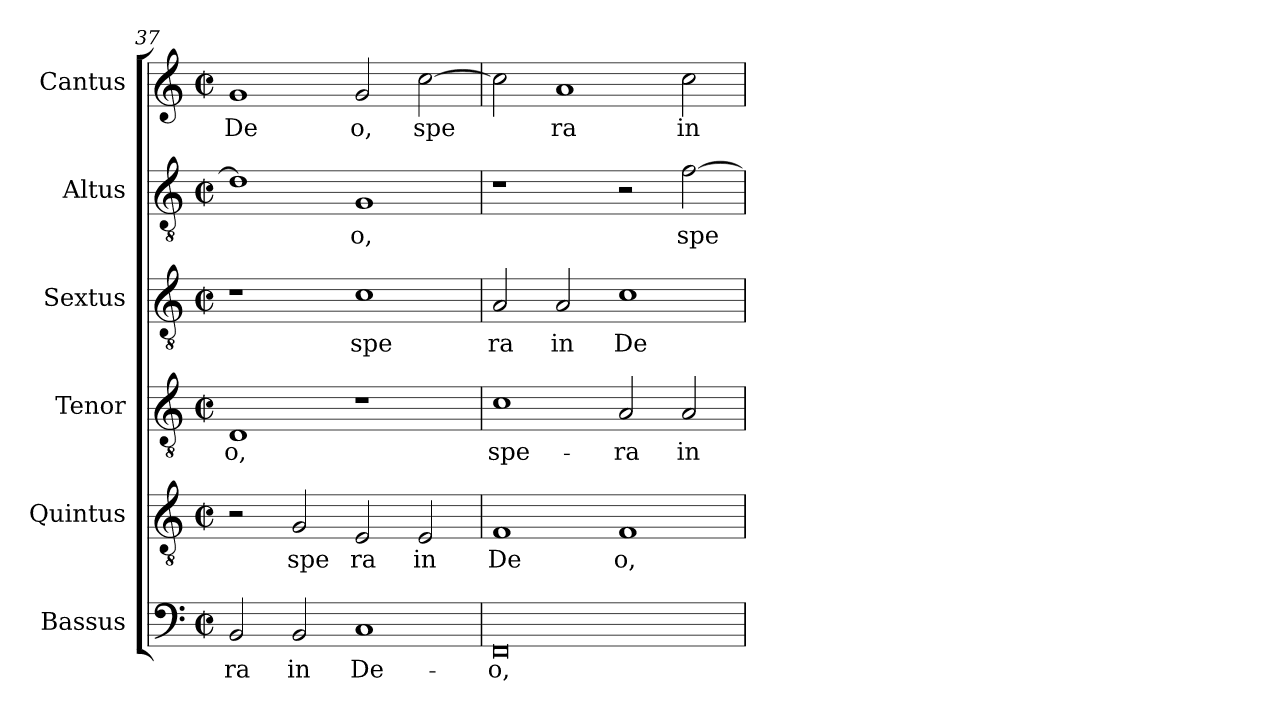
**kern	**text	**kern	**text	**kern	**text	**kern	**text	**kern	**text	**kern	**text
*part6	*part6	*part5	*part5	*part4	*part4	*part3	*part3	*part2	*part2	*part1	*part1
*staff6	*staff6	*staff5	*staff5	*staff4	*staff4	*staff3	*staff3	*staff2	*staff2	*staff1	*staff1
*I"Bassus	*	*I"Quintus	*	*I"Tenor	*	*I"Sextus	*	*I"Altus	*	*I"Cantus	*
*clefF4	*	*clefGv2	*	*clefGv2	*	*clefGv2	*	*clefGv2	*	*clefG2	*
*k[]	*	*k[]	*	*k[]	*	*k[]	*	*k[]	*	*k[]	*
*C:	*	*C:	*	*C:	*	*C:	*	*C:	*	*C:	*
*M2/2	*	*M2/2	*	*M2/2	*	*M2/2	*	*M2/2	*	*M2/2	*
*met(c|)	*	*met(c|)	*	*met(c|)	*	*met(c|)	*	*met(c|)	*	*met(c|)	*
=37	=37	=37	=37	=37	=37	=37	=37	=37	=37	=37	=37
!	!LO:LY:b	!	!	!	!LO:LY:b:cj	!	!	!	!LO:LY:b:cj	!	!LO:LY:b
2BB/	-ra	2r	.	1D	-o,	1r	.	1d]	--	1g	De
!	!LO:LY:b	!	!LO:LY:b:cj	!	!	!	!	!	!	!	!
2BB/	in	2G/	spe	.	.	.	.	.	.	.	.
!	!LO:LY:b	!	!LO:LY:b:cj	!	!	!	!LO:LY:b:cj	!	!LO:LY:b:cj	!	!LO:LY:b
1C	De-	2E/	ra	1r	.	1c	spe	1G	-o,	2g/	o,
!	!	!	!LO:LY:b:cj	!	!	!	!	!	!	!	!LO:LY:b
.	.	2E/	in	.	.	.	.	.	.	[>2cc\	spe
=38	=38	=38	=38	=38	=38	=38	=38	=38	=38	=38	=38
!	!LO:LY:b	!	!LO:LY:b:cj	!	!LO:LY:b:cj	!	!LO:LY:b:cj	!	!	!	!LO:LY:b
0FF	-o,	1F	De	1c	spe-	2A/	ra	1r	.	2cc\]	.
!	!	!	!	!	!	!	!LO:LY:b:cj	!	!	!	!LO:LY:b
.	.	.	.	.	.	2A/	in	.	.	1a	ra
!	!	!	!LO:LY:b:cj	!	!LO:LY:b:cj	!	!LO:LY:b:cj	!	!	!	!
.	.	1F	o,	2A/	-ra	1c	De	2r	.	.	.
!	!	!	!	!	!LO:LY:b:cj	!	!	!	!LO:LY:b:cj	!	!LO:LY:b
.	.	.	.	2A/	in	.	.	[>2f\	spe-	2cc\	in
=	=	=	=	=	=	=	=	=	=	=	=
*-	*-	*-	*-	*-	*-	*-	*-	*-	*-	*-	*-
